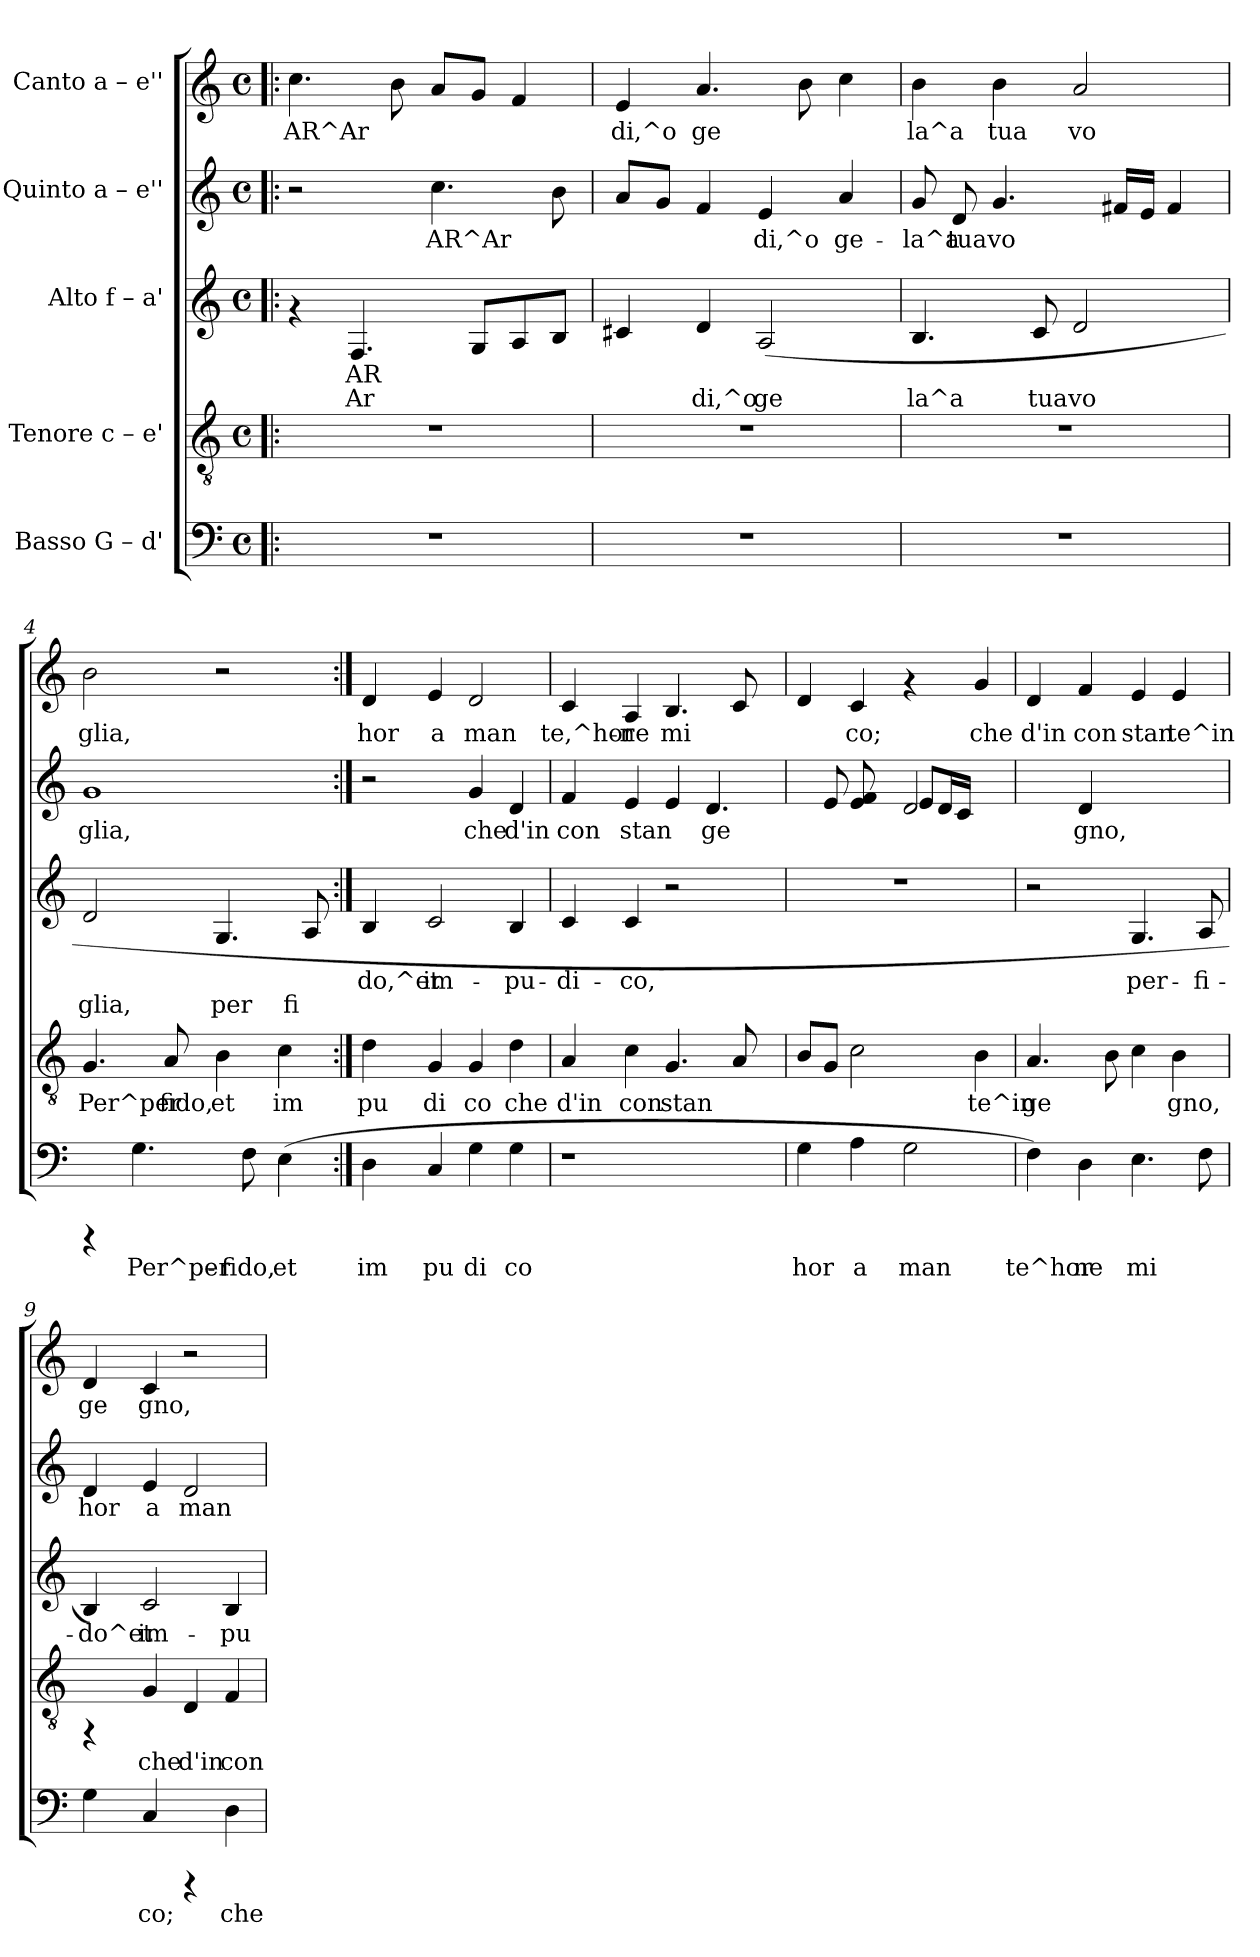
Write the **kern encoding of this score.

**kern	**text	**kern	**text	**kern	**text	**text	**kern	**text	**kern	**text
*part5	*part5	*part4	*part4	*part3	*part3	*part3	*part2	*part2	*part1	*part1
*staff5	*staff5	*staff4	*staff4	*staff3	*staff3	*staff3	*staff2	*staff2	*staff1	*staff1
*I"Basso  G – d'	*	*I"Tenore  c – e'	*	*I"Alto  f – a'	*	*	*I"Quinto  a – e''	*	*I"Canto  a – e''	*
!!LO:PB:g=z
*stria5	*	*stria5	*	*stria5	*	*	*stria5	*	*stria5	*
*clefF4	*	*clefGv2	*	*clefG2	*	*	*clefG2	*	*clefG2	*
*k[]	*	*k[]	*	*k[]	*	*	*k[]	*	*k[]	*
*C:	*	*C:	*	*C:	*	*	*C:	*	*C:	*
*M4/4	*	*M4/4	*	*M4/4	*	*	*M4/4	*	*M4/4	*
*met(c)	*	*met(c)	*	*met(c)	*	*	*met(c)	*	*met(c)	*
=1!|:	=1!|:	=1!|:	=1!|:	=1!|:	=1!|:	=1!|:	=1!|:	=1!|:	=1!|:	=1!|:
!	!	!	!	!	!	!	!	!	!	!LO:LY:b:rj
1r	.	1r	.	4rf	.	.	2r	.	4.cc\	AR^Ar
!	!	!	!	!	!LO:LY:b:rj	!LO:LY:b:rj	!	!	!	!
.	.	.	.	4.F/	AR-	-Ar	.	.	.	.
!	!	!	!	!	!	!	!	!	!	!LO:LY:b:rj
.	.	.	.	.	.	.	.	.	8b\	.
!	!	!	!	!	!	!	!	!LO:LY:b:rj	!	!LO:LY:b:rj
.	.	.	.	.	.	.	4.cc\	AR^Ar-	8a/L	.
!	!	!	!	!	!LO:LY:b:rj	!LO:LY:b:rj	!	!	!	!LO:LY:b:rj
.	.	.	.	8G/L	-	-	.	.	8g/J	.
!	!	!	!	!	!LO:LY:b:rj	!LO:LY:b:rj	!	!	!	!LO:LY:b:rj
.	.	.	.	8A/	-	-	.	.	4f/	.
!	!	!	!	!	!LO:LY:b:rj	!LO:LY:b:rj	!	!LO:LY:b:rj	!	!
.	.	.	.	8B/J	-	-	8b\	--	.	.
=2	=2	=2	=2	=2	=2	=2	=2	=2	=2	=2
!	!	!	!	!	!LO:LY:b:rj	!LO:LY:b:rj	!	!LO:LY:b:rj	!	!LO:LY:b:rj
1r	.	1r	.	4c#X/	-	-	8a/L	--	4e/	di,^o
!	!	!	!	!	!	!	!	!LO:LY:b:rj	!	!
.	.	.	.	.	.	.	8g/J	--	.	.
!	!	!	!	!	!LO:LY:b:rj	!LO:LY:b:rj	!	!LO:LY:b:rj	!	!LO:LY:b:rj
.	.	.	.	4d/	-	-di,^o	4f/	--	4.a/	ge
!	!	!	!	!	!LO:LY:b:rj	!LO:LY:b:rj	!	!LO:LY:b:rj	!	!
.	.	.	.	(<2A/	-	-ge	4e/	-di,^o	.	.
!	!	!	!	!	!	!	!	!	!	!LO:LY:b:rj
.	.	.	.	.	.	.	.	.	8b\	.
!	!	!	!	!	!	!	!	!LO:LY:b:rj	!	!LO:LY:b:rj
.	.	.	.	.	.	.	4a/	ge-	4cc\	.
=3	=3	=3	=3	=3	=3	=3	=3	=3	=3	=3
!	!	!	!	!	!LO:LY:b:rj	!LO:LY:b:rj	!	!LO:LY:b:rj	!	!LO:LY:b:rj
1r	.	1r	.	4.B/	-	-la^a	8g/	-la^a	4b\	la^a
!	!	!	!	!	!	!	!	!LO:LY:b:rj	!	!
.	.	.	.	.	.	.	8d/	tua	.	.
!	!	!	!	!	!	!	!	!LO:LY:b:rj	!	!LO:LY:b:rj
.	.	.	.	.	.	.	4.g/	vo-	4b\	tua
!	!	!	!	!	!LO:LY:b:rj	!LO:LY:b:rj	!	!	!	!
.	.	.	.	8c/	-	-tua	.	.	.	.
!	!	!	!	!	!LO:LY:b:rj	!LO:LY:b:rj	!	!	!	!LO:LY:b:rj
.	.	.	.	2d/	-	-vo	.	.	2a/	vo
!	!	!	!	!	!	!	!	!LO:LY:b:rj	!	!
.	.	.	.	.	.	.	16f#X/L	--	.	.
!	!	!	!	!	!	!	!	!LO:LY:b:rj	!	!
.	.	.	.	.	.	.	16e/J	--	.	.
!	!	!	!	!	!	!	!	!LO:LY:b:rj	!	!
.	.	.	.	.	.	.	4f#/	--	.	.
=4	=4	=4	=4	=4	=4	=4	=4	=4	=4	=4
!	!	!	!LO:LY:b:rj	!	!LO:LY:b:rj	!LO:LY:b:rj	!	!LO:LY:b:rj	!	!LO:LY:b:rj
4rCCC	.	4.G/	Per^per	2d/	-	-glia,	1g	-glia,	2b\	glia,
!	!LO:LY:b:rj	!	!	!	!	!	!	!	!	!
4.G\	Per^per-	.	.	.	.	.	.	.	.	.
!	!	!	!LO:LY:b:rj	!	!	!	!	!	!	!
.	.	8A/	fido,	.	.	.	.	.	.	.
!	!	!	!LO:LY:b:rj	!	!LO:LY:b:rj	!LO:LY:b:rj	!	!	!	!
.	.	4B\	et	4.G/	-	-per	.	.	2r	.
!	!LO:LY:b:rj	!	!	!	!	!	!	!	!	!
8F\	-fido,	.	.	.	.	.	.	.	.	.
!	!LO:LY:b:rj	!	!LO:LY:b:rj	!	!	!	!	!	!	!
(<4E\	et	4c\	im	.	.	.	.	.	.	.
!	!	!	!	!	!LO:LY:b:rj	!LO:LY:b:rj	!	!	!	!
.	.	.	.	8A/	-	-fi	.	.	.	.
!!LO:LB:g=z
=5:|!	=5:|!	=5:|!	=5:|!	=5:|!	=5:|!	=5:|!	=5:|!	=5:|!	=5:|!	=5:|!
!	!LO:LY:b:rj	!	!LO:LY:b:rj	!	!LO:LY:b:rj	!	!	!	!	!LO:LY:b:rj
4D\	im	4d\	pu	4B/	do,^et	.	2r	.	4d/	hor
!	!LO:LY:b:rj	!	!LO:LY:b:rj	!	!LO:LY:b:rj	!	!	!	!	!LO:LY:b:rj
4C/	pu	4G/	di	2c/	im-	.	.	.	4e/	a
!	!LO:LY:b:rj	!	!LO:LY:b:rj	!	!	!	!	!LO:LY:b:rj	!	!LO:LY:b:rj
4G\	di	4G/	co	.	.	.	4g/	che	2d/	man
!	!LO:LY:b:rj	!	!LO:LY:b:rj	!	!LO:LY:b:rj	!	!	!LO:LY:b:rj	!	!
4G\	co	4d\	che	4B/	-pu-	.	4d/	d'in	.	.
=6	=6	=6	=6	=6	=6	=6	=6	=6	=6	=6
!	!	!	!LO:LY:b:rj	!	!LO:LY:b:rj	!	!	!LO:LY:b:rj	!	!LO:LY:b:rj
1r	.	4A/	d'in	4c/	-di-	.	4f/	con	4c/	te,^hor-
!	!	!	!LO:LY:b:rj	!	!LO:LY:b:rj	!	!	!LO:LY:b:rj	!	!LO:LY:b:rj
.	.	4c\	con	4c/	-co,	.	4e/	stan	4A/	-ne
!	!	!	!LO:LY:b:rj	!	!	!	!	!	!	!LO:LY:b:rj
.	.	4.G/	stan	2r	.	.	4e/	.	4.B/	mi
!	!	!	!	!	!	!	!	!LO:LY:b:rj	!	!
.	.	.	.	.	.	.	4.d/	ge	.	.
!	!	!	!LO:LY:b:rj	!	!	!	!	!	!	!LO:LY:b:rj
.	.	8A/	.	.	.	.	.	.	8c/	.
8ryy	.	8ryy	.	8ryy	.	.	.	.	8ryy	.
=7	=7	=7	=7	=7	=7	=7	=7	=7	=7	=7
!	!LO:LY:b:rj	!	!LO:LY:b:rj	!	!	!	!	!	!	!LO:LY:b:rj
*	*	*	*	*	*	*	*^	*	*	*
4G\	hor	8B/L	.	1r	.	.	8ryy	2ryy	.	4d/	.
!	!	!	!LO:LY:b:rj	!	!	!	!	!	!LO:LY:b:rj	!	!
.	.	8G/J	.	.	.	.	8e/	.	.	.	.
!	!LO:LY:b:rj	!	!LO:LY:b:rj	!	!	!	!	!	!LO:LY:b:rj	!	!LO:LY:b:rj
4A\	a	2c\	.	.	.	.	8f/ 8e/	.	.	4c/	co;
.	.	.	.	.	.	.	8ryy	.	.	.	.
!	!LO:LY:b:rj	!	!	!	!	!	!	!	!	!	!
2G\	man	.	.	.	.	.	2d/	8e/L	.	4rf	.
!	!	!	!	!	!	!	!	!	!LO:LY:b:rj	!	!
.	.	.	.	.	.	.	.	16d/	.	.	.
!	!	!	!	!	!	!	!	!	!LO:LY:b:rj	!	!
.	.	.	.	.	.	.	.	16c/J	.	.	.
!	!	!	!LO:LY:b:rj	!	!	!	!	!	!	!	!LO:LY:b:rj
.	.	4B\	te^in	.	.	.	.	4ryy	.	4g/	che
=8	=8	=8	=8	=8	=8	=8	=8	=8	=8	=8	=8
!	!LO:LY:b:rj	!	!LO:LY:b:rj	!	!	!	!	!	!	!	!LO:LY:b:rj
*	*	*	*	*	*	*	*v	*v	*	*	*
4F\)	te^hor	4.A/	ge	2r	.	.	4ryy	.	4d/	d'in
!	!LO:LY:b:rj	!	!	!	!	!	!	!LO:LY:b:rj	!	!LO:LY:b:rj
4D\	ne	.	.	.	.	.	4d/	gno,	4f/	con
!	!	!	!LO:LY:b:rj	!	!	!	!	!	!	!
.	.	8B\	.	.	.	.	.	.	.	.
!	!LO:LY:b:rj	!	!LO:LY:b:rj	!	!LO:LY:b:rj	!	!	!	!	!LO:LY:b:rj
4.E\	mi	4c\	.	4.G/	per-	.	2ryy	.	4e/	stan
!	!	!	!LO:LY:b:rj	!	!	!	!	!	!	!LO:LY:b:rj
.	.	4B\	gno,	.	.	.	.	.	4e/	te^in
!	!LO:LY:b:rj	!	!	!	!LO:LY:b:rj	!	!	!	!	!
8F\	.	.	.	8A/	-fi-	.	.	.	.	.
=9	=9	=9	=9	=9	=9	=9	=9	=9	=9	=9
!	!LO:LY:b:rj	!	!	!	!LO:LY:b:rj	!	!	!LO:LY:b:rj	!	!LO:LY:b:rj
4G\	.	4rFF	.	4B/)	-do^et	.	4d/	hor	4d/	ge
!	!LO:LY:b:rj	!	!LO:LY:b:rj	!	!LO:LY:b:rj	!	!	!LO:LY:b:rj	!	!LO:LY:b:rj
4C/	co;	4G/	che	2c/	im-	.	4e/	a	4c/	gno,
!	!	!	!LO:LY:b:rj	!	!	!	!	!LO:LY:b:rj	!	!
4rCCC	.	4D/	d'in	.	.	.	2d/	man	2r	.
!	!LO:LY:b:rj	!	!LO:LY:b:rj	!	!LO:LY:b:rj	!	!	!	!	!
4D\	che	4F/	con	4B/	-pu-	.	.	.	.	.
=	=	=	=	=	=	=	=	=	=	=
*-	*-	*-	*-	*-	*-	*-	*-	*-	*-	*-
